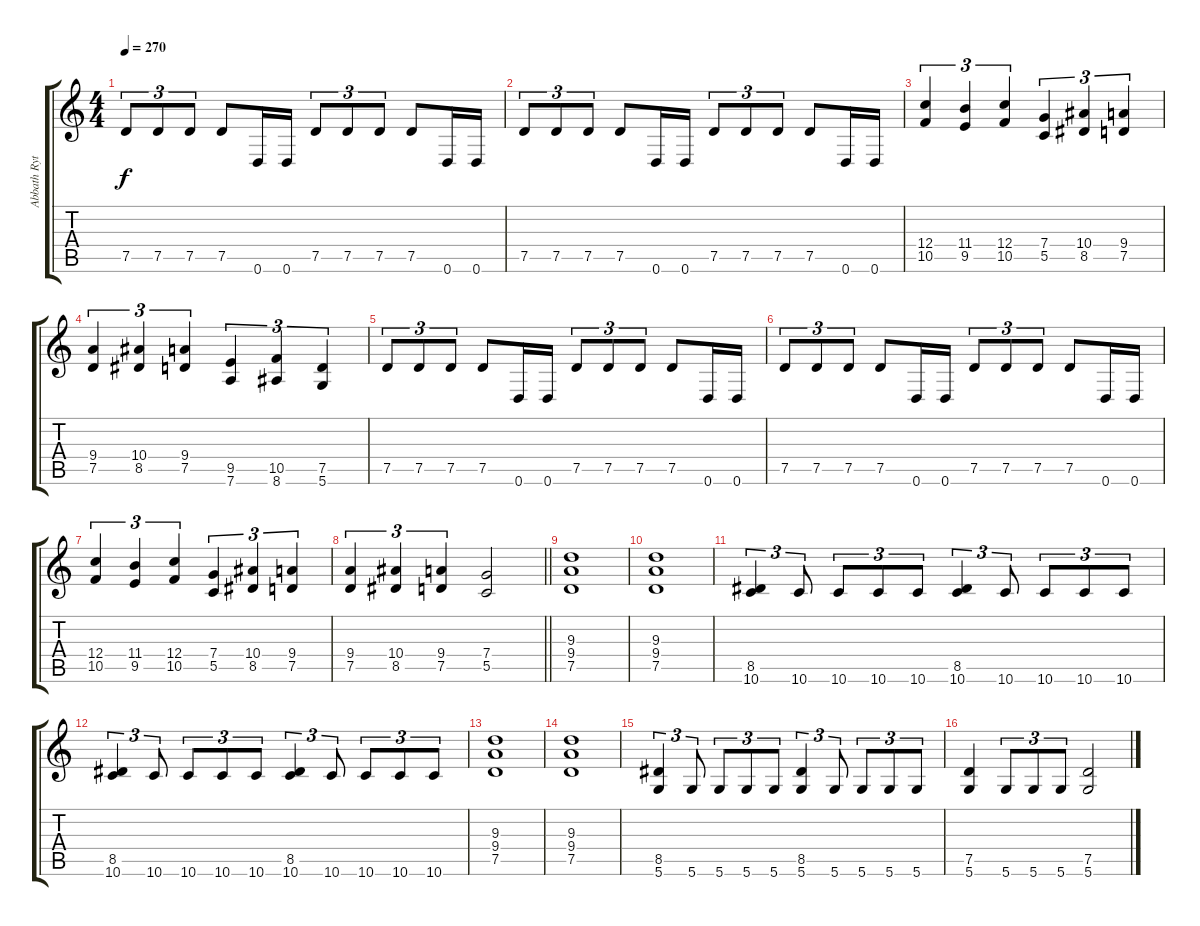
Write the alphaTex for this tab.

\track ("Abbath Rythm Guitar" "Abbath Ryt") {instrument distortionguitar}
\staff {score tabs}
\tuning (D4 A3 F3 C3 G2 D2) {hide}
\ts (4 4)
\tempo 270
\clef g2
\ks c
7.5.8{tu (3 2) dy f} 7.5.8{tu (3 2)} 7.5.8{tu (3 2)} 7.5.8 0.6.16 0.6.16 7.5.8{tu (3 2)} 7.5.8{tu (3 2)} 7.5.8{tu (3 2)} 7.5.8 0.6.16 0.6.16 |
7.5.8{tu (3 2)} 7.5.8{tu (3 2)} 7.5.8{tu (3 2)} 7.5.8 0.6.16 0.6.16 7.5.8{tu (3 2)} 7.5.8{tu (3 2)} 7.5.8{tu (3 2)} 7.5.8 0.6.16 0.6.16 |
(12.4 10.5).4{tu (3 2)} (11.4 9.5).4{tu (3 2)} (12.4 10.5).4{tu (3 2)} (7.4 5.5).4{tu (3 2)} (10.4 8.5).4{tu (3 2)} (9.4 7.5).4{tu (3 2)} |
(9.4 7.5).4{tu (3 2)} (10.4 8.5).4{tu (3 2)} (9.4 7.5).4{tu (3 2)} (9.5 7.6).4{tu (3 2)} (10.5 8.6).4{tu (3 2)} (7.5 5.6).4{tu (3 2)} |
7.5.8{tu (3 2)} 7.5.8{tu (3 2)} 7.5.8{tu (3 2)} 7.5.8 0.6.16 0.6.16 7.5.8{tu (3 2)} 7.5.8{tu (3 2)} 7.5.8{tu (3 2)} 7.5.8 0.6.16 0.6.16 |
7.5.8{tu (3 2)} 7.5.8{tu (3 2)} 7.5.8{tu (3 2)} 7.5.8 0.6.16 0.6.16 7.5.8{tu (3 2)} 7.5.8{tu (3 2)} 7.5.8{tu (3 2)} 7.5.8 0.6.16 0.6.16 |
(12.4 10.5).4{tu (3 2)} (11.4 9.5).4{tu (3 2)} (12.4 10.5).4{tu (3 2)} (7.4 5.5).4{tu (3 2)} (10.4 8.5).4{tu (3 2)} (9.4 7.5).4{tu (3 2)} |
\barLineRight lightlight
(9.4 7.5).4{tu (3 2)} (10.4 8.5).4{tu (3 2)} (9.4 7.5).4{tu (3 2)} (7.4 5.5).2 |
(9.3 9.4 7.5).1 |
(9.3 9.4 7.5).1 |
(8.5 10.6).4{tu (3 2)} 10.6.8{tu (3 2)} 10.6.8{tu (3 2)} 10.6.8{tu (3 2)} 10.6.8{tu (3 2)} (8.5 10.6).4{tu (3 2)} 10.6.8{tu (3 2)} 10.6.8{tu (3 2)} 10.6.8{tu (3 2)} 10.6.8{tu (3 2)} |
(8.5 10.6).4{tu (3 2)} 10.6.8{tu (3 2)} 10.6.8{tu (3 2)} 10.6.8{tu (3 2)} 10.6.8{tu (3 2)} (8.5 10.6).4{tu (3 2)} 10.6.8{tu (3 2)} 10.6.8{tu (3 2)} 10.6.8{tu (3 2)} 10.6.8{tu (3 2)} |
(9.3 9.4 7.5).1 |
(9.3 9.4 7.5).1 |
(8.5 5.6).4{tu (3 2)} 5.6.8{tu (3 2)} 5.6.8{tu (3 2)} 5.6.8{tu (3 2)} 5.6.8{tu (3 2)} (8.5 5.6).4{tu (3 2)} 5.6.8{tu (3 2)} 5.6.8{tu (3 2)} 5.6.8{tu (3 2)} 5.6.8{tu (3 2)} |
(7.5 5.6).4 5.6.8{tu (3 2)} 5.6.8{tu (3 2)} 5.6.8{tu (3 2)} (7.5 5.6).2
